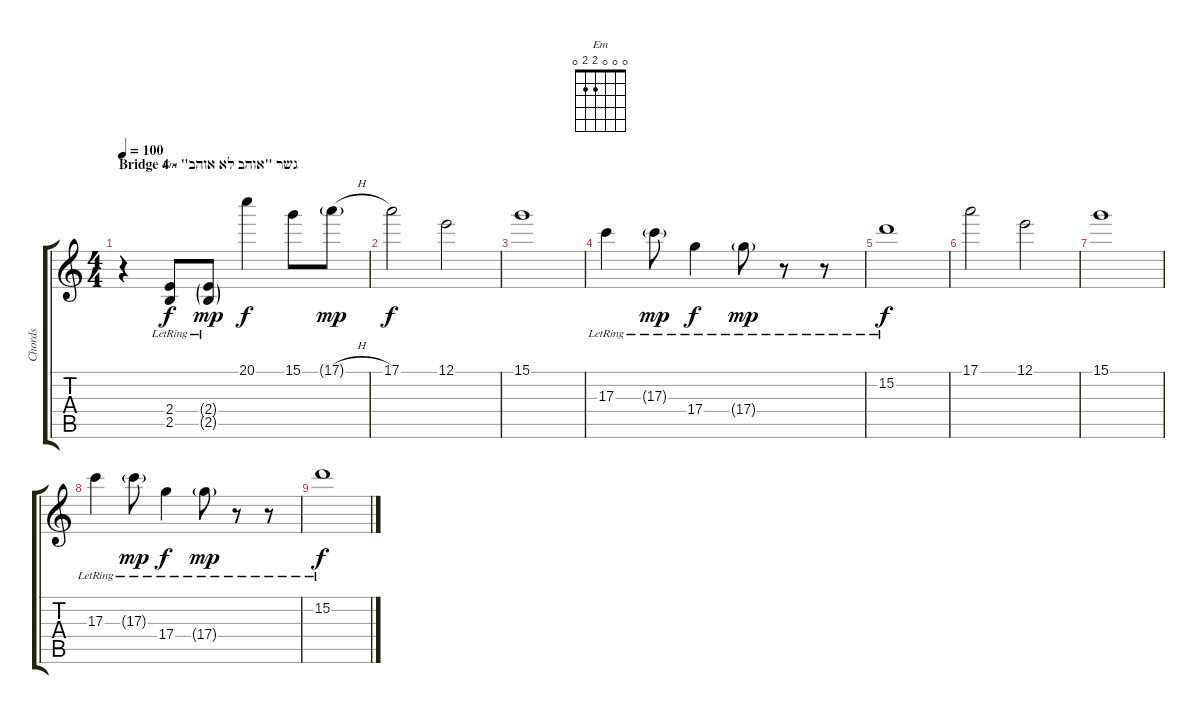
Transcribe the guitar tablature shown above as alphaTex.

\track ("Chords" "Chords") {instrument overdrivenguitar}
\staff {score tabs}
\tuning (E4 B3 G3 D3 A2 E2) {hide}
\chord ("Em" 0 0 0 2 2 0)
\ts (4 4)
\section ("" "Bridge 4 - \"גשר \"אוהב לא אוהב")
\tempo 100
\clef g2
\ks c
r.4{dy mp} (2.4{lr} 2.5{lr}).8{ch "Em" dy f} (2.4{g lr} 2.5{g lr}).8{dy mp} 20.1.4{dy f} 15.1.8 17.1{h g}.8{dy mp} |
17.1.2{dy f} 12.1.2 |
15.1.1 |
17.3{lr}.4 17.3{g lr}.8{dy mp} 17.4{lr}.4{dy f} 17.4{g lr}.8{dy mp} r.8 r.8 |
15.2{lr}.1{dy f} |
17.1.2 12.1.2 |
15.1.1 |
17.3{lr}.4 17.3{g lr}.8{dy mp} 17.4{lr}.4{dy f} 17.4{g lr}.8{dy mp} r.8 r.8 |
15.2{lr}.1{dy f}
